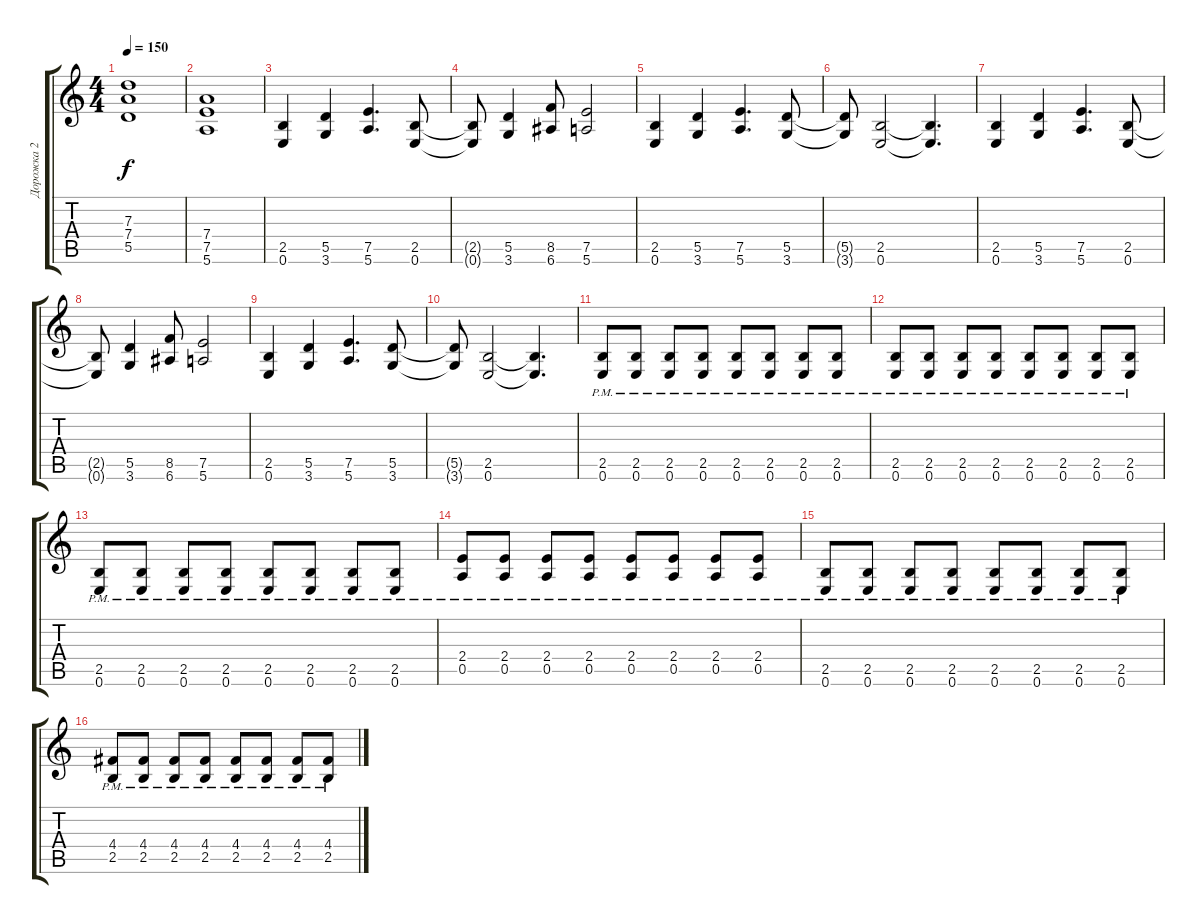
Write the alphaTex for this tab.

\track ("Дорожка 2" "Дорожка 2") {instrument distortionguitar}
\staff {score tabs}
\tuning (E4 B3 G3 D3 A2 E2) {hide}
\ts (4 4)
\tempo 150
\clef g2
\ks c
(7.3 7.4 5.5).1{dy f} |
(7.4 7.5 5.6).1 |
(2.5 0.6).4 (5.5 3.6).4 (7.5 5.6).4{d} (2.5 0.6).8 |
(2.5{t} 0.6{t}).8 (5.5 3.6).4 (8.5 6.6).8 (7.5 5.6).2 |
(2.5 0.6).4 (5.5 3.6).4 (7.5 5.6).4{d} (5.5 3.6).8 |
(5.5{t} 3.6{t}).8 (2.5 0.6).2 (2.5{t} 0.6{t}).4{d} |
(2.5 0.6).4 (5.5 3.6).4 (7.5 5.6).4{d} (2.5 0.6).8 |
(2.5{t} 0.6{t}).8 (5.5 3.6).4 (8.5 6.6).8 (7.5 5.6).2 |
(2.5 0.6).4 (5.5 3.6).4 (7.5 5.6).4{d} (5.5 3.6).8 |
(5.5{t} 3.6{t}).8 (2.5 0.6).2 (2.5{t} 0.6{t}).4{d} |
(2.5{pm} 0.6{pm}).8 (2.5{pm} 0.6{pm}).8 (2.5{pm} 0.6{pm}).8 (2.5{pm} 0.6{pm}).8 (2.5{pm} 0.6{pm}).8 (2.5{pm} 0.6{pm}).8 (2.5{pm} 0.6{pm}).8 (2.5{pm} 0.6{pm}).8 |
(2.5{pm} 0.6{pm}).8 (2.5{pm} 0.6{pm}).8 (2.5{pm} 0.6{pm}).8 (2.5{pm} 0.6{pm}).8 (2.5{pm} 0.6{pm}).8 (2.5{pm} 0.6{pm}).8 (2.5{pm} 0.6{pm}).8 (2.5{pm} 0.6{pm}).8 |
(2.5{pm} 0.6{pm}).8 (2.5{pm} 0.6{pm}).8 (2.5{pm} 0.6{pm}).8 (2.5{pm} 0.6{pm}).8 (2.5{pm} 0.6{pm}).8 (2.5{pm} 0.6{pm}).8 (2.5{pm} 0.6{pm}).8 (2.5{pm} 0.6{pm}).8 |
(2.4{pm} 0.5{pm}).8 (2.4{pm} 0.5{pm}).8 (2.4{pm} 0.5{pm}).8 (2.4{pm} 0.5{pm}).8 (2.4{pm} 0.5{pm}).8 (2.4{pm} 0.5{pm}).8 (2.4{pm} 0.5{pm}).8 (2.4{pm} 0.5{pm}).8 |
(2.5{pm} 0.6{pm}).8 (2.5{pm} 0.6{pm}).8 (2.5{pm} 0.6{pm}).8 (2.5{pm} 0.6{pm}).8 (2.5{pm} 0.6{pm}).8 (2.5{pm} 0.6{pm}).8 (2.5{pm} 0.6{pm}).8 (2.5{pm} 0.6{pm}).8 |
(4.4{pm} 2.5{pm}).8 (4.4{pm} 2.5{pm}).8 (4.4{pm} 2.5{pm}).8 (4.4{pm} 2.5{pm}).8 (4.4{pm} 2.5{pm}).8 (4.4{pm} 2.5{pm}).8 (4.4{pm} 2.5{pm}).8 (4.4{pm} 2.5{pm}).8
